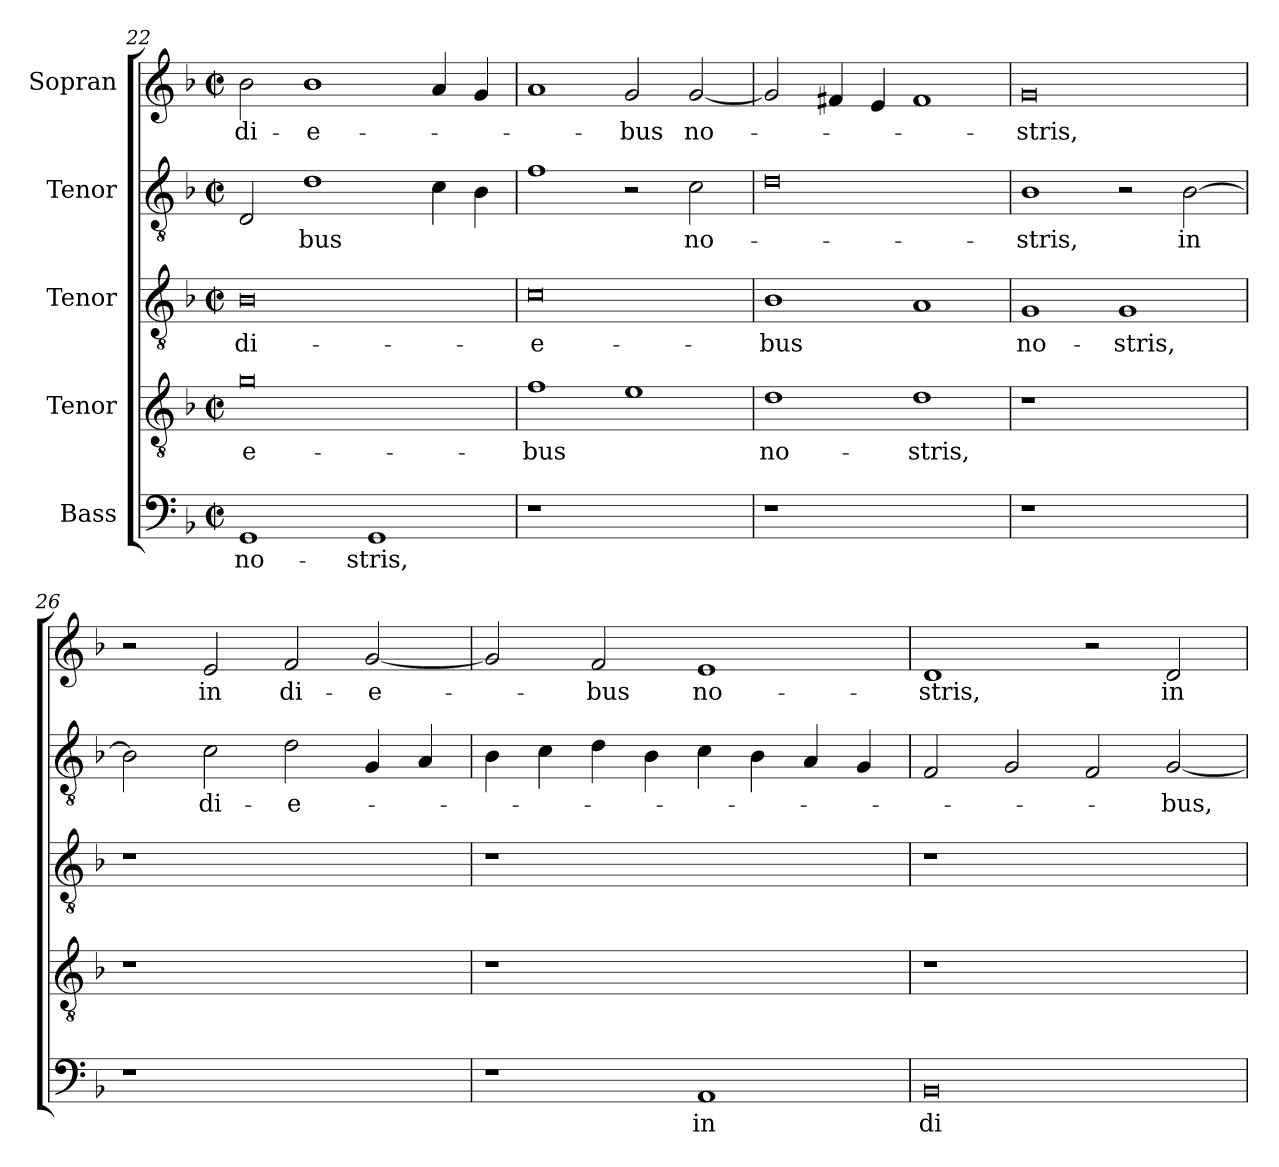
**kern	**text	**kern	**text	**kern	**text	**kern	**text	**kern	**text
*part5	*part5	*part4	*part4	*part3	*part3	*part2	*part2	*part1	*part1
*staff5	*staff5	*staff4	*staff4	*staff3	*staff3	*staff2	*staff2	*staff1	*staff1
*I"Bass	*	*I"Tenor	*	*I"Tenor	*	*I"Tenor	*	*I"Sopran	*
*clefF4	*	*clefGv2	*	*clefGv2	*	*clefGv2	*	*clefG2	*
*	*	*ITrd7c12	*	*ITrd7c12	*	*ITrd7c12	*	*	*
*k[b-]	*	*k[b-]	*	*k[b-]	*	*k[b-]	*	*k[b-]	*
*F:	*	*F:	*	*F:	*	*F:	*	*F:	*
*M2/2	*	*M2/2	*	*M2/2	*	*M2/2	*	*M2/2	*
*met(c|)	*	*met(c|)	*	*met(c|)	*	*met(c|)	*	*met(c|)	*
=22	=22	=22	=22	=22	=22	=22	=22	=22	=22
!	!LO:LY:b:color=#000000	!	!	!	!	!	!	!	!
!	!	!	!LO:LY:b:color=#000000	!	!	!	!	!	!
!	!	!	!	!	!LO:LY:b:color=#000000	!	!	!	!
!	!	!	!	!	!	!	!	!	!LO:LY:b:color=#000000
1GGi	no-	0Gi	-e-	0BB-i	di-	2DDi/	.	2b-i\	di-
!	!	!	!	!	!	!	!LO:LY:b:color=#000000	!	!
!	!	!	!	!	!	!	!	!	!LO:LY:b:color=#000000
.	.	.	.	.	.	1Di	-bus	1b-i	-e-
!	!LO:LY:b:color=#000000	!	!	!	!	!	!	!	!
1GGi	-stris,	.	.	.	.	.	.	.	.
.	.	.	.	.	.	4Ci\	.	4ai/	.
.	.	.	.	.	.	4BB-i\	.	4gi/	.
=23	=23	=23	=23	=23	=23	=23	=23	=23	=23
!LO:N:vis=1	!	!	!	!	!	!	!	!	!
!	!	!	!LO:LY:b:color=#000000	!	!	!	!	!	!
!	!	!	!	!	!LO:LY:b:color=#000000	!	!	!	!
1r	.	1Fi	-bus	0Ci	-e-	1Fi	.	1ai	.
!	!	!	!	!	!	!	!	!	!LO:LY:b:color=#000000
1ryy	.	1Ei	.	.	.	2r	.	2gi/	-bus
!	!	!	!	!	!	!	!LO:LY:b:color=#000000	!	!
!	!	!	!	!	!	!	!	!	!LO:LY:b:color=#000000
.	.	.	.	.	.	2Ci\	no-	[<2gi/	no-
=24	=24	=24	=24	=24	=24	=24	=24	=24	=24
!LO:N:vis=1	!	!	!	!	!	!	!	!	!
!	!	!	!LO:LY:b:color=#000000	!	!	!	!	!	!
!	!	!	!	!	!LO:LY:b:color=#000000	!	!	!	!
1r	.	1Di	no-	1BB-i	-bus	0Di	.	2gi/]	.
.	.	.	.	.	.	.	.	4f#Xi/	.
.	.	.	.	.	.	.	.	4ei/	.
!	!	!	!LO:LY:b:color=#000000	!	!	!	!	!	!
1ryy	.	1Di	-stris,	1AAi	.	.	.	1f#i	.
!!LO:LB:g=z
=25	=25	=25	=25	=25	=25	=25	=25	=25	=25
!LO:N:vis=1	!	!LO:N:vis=1	!	!	!	!	!	!	!
!	!	!	!	!	!LO:LY:b:color=#000000	!	!	!	!
!	!	!	!	!	!	!	!LO:LY:b:color=#000000	!	!
!	!	!	!	!	!	!	!	!	!LO:LY:b:color=#000000
1r	.	1r	.	1GGi	no-	1BB-i	-stris,	0gi	-stris,
!	!	!	!	!	!LO:LY:b:color=#000000	!	!	!	!
1ryy	.	1ryy	.	1GGi	-stris,	2r	.	.	.
!	!	!	!	!	!	!	!LO:LY:b:color=#000000	!	!
.	.	.	.	.	.	[>2BB-i\	in	.	.
=26	=26	=26	=26	=26	=26	=26	=26	=26	=26
!LO:N:vis=1	!	!LO:N:vis=1	!	!LO:N:vis=1	!	!	!	!	!
1r	.	1r	.	1r	.	2BB-i\]	.	2r	.
!	!	!	!	!	!	!	!LO:LY:b:color=#000000	!	!
!	!	!	!	!	!	!	!	!	!LO:LY:b:color=#000000
.	.	.	.	.	.	2Ci\	di-	2ei/	in
!	!	!	!	!	!	!	!LO:LY:b:color=#000000	!	!
!	!	!	!	!	!	!	!	!	!LO:LY:b:color=#000000
1ryy	.	1ryy	.	1ryy	.	2Di\	-e-	2fi/	di-
!	!	!	!	!	!	!	!	!	!LO:LY:b:color=#000000
.	.	.	.	.	.	4GGi/	.	[<2gi/	-e-
.	.	.	.	.	.	4AAi/	.	.	.
=27	=27	=27	=27	=27	=27	=27	=27	=27	=27
!	!	!LO:N:vis=1	!	!LO:N:vis=1	!	!	!	!	!
1r	.	1r	.	1r	.	4BB-i\	.	2gi/]	.
.	.	.	.	.	.	4Ci\	.	.	.
!	!	!	!	!	!	!	!	!	!LO:LY:b:color=#000000
.	.	.	.	.	.	4Di\	.	2fi/	-bus
.	.	.	.	.	.	4BB-i\	.	.	.
!	!LO:LY:b:color=#000000	!	!	!	!	!	!	!	!
!	!	!	!	!	!	!	!	!	!LO:LY:b:color=#000000
1AAi	in	1ryy	.	1ryy	.	4Ci\	.	1ei	no-
.	.	.	.	.	.	4BB-i\	.	.	.
.	.	.	.	.	.	4AAi/	.	.	.
.	.	.	.	.	.	4GGi/	.	.	.
=28	=28	=28	=28	=28	=28	=28	=28	=28	=28
!	!LO:LY:b:color=#000000	!LO:N:vis=1	!	!LO:N:vis=1	!	!	!	!	!
!	!	!	!	!	!	!	!	!	!LO:LY:b:color=#000000
0BB-i	di-	1r	.	1r	.	2FFi/	.	1di	-stris,
.	.	.	.	.	.	2GGi/	.	.	.
.	.	1ryy	.	1ryy	.	2FFi/	.	2r	.
!	!	!	!	!	!	!	!LO:LY:b:color=#000000	!	!
!	!	!	!	!	!	!	!	!	!LO:LY:b:color=#000000
.	.	.	.	.	.	[<2GGi/	-bus,	2di/	in
=	=	=	=	=	=	=	=	=	=
*-	*-	*-	*-	*-	*-	*-	*-	*-	*-
